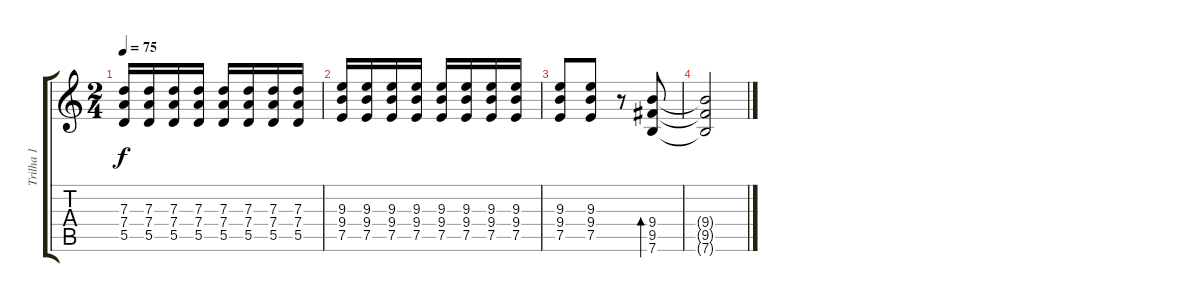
\track ("Trilha 1" "Trilha 1") {instrument distortionguitar}
\staff {score tabs}
\tuning (E4 B3 G3 D3 A2 E2) {hide}
\ts (2 4)
\tempo 75
\clef g2
\ks c
(7.3 7.4 5.5).16{dy f} (7.3 7.4 5.5).16 (7.3 7.4 5.5).16 (7.3 7.4 5.5).16 (7.3 7.4 5.5).16 (7.3 7.4 5.5).16 (7.3 7.4 5.5).16 (7.3 7.4 5.5).16 |
(9.3 9.4 7.5).16 (9.3 9.4 7.5).16 (9.3 9.4 7.5).16 (9.3 9.4 7.5).16 (9.3 9.4 7.5).16 (9.3 9.4 7.5).16 (9.3 9.4 7.5).16 (9.3 9.4 7.5).16 |
(9.3 9.4 7.5).8 (9.3 9.4 7.5).8 r.8 (9.4 9.5 7.6).8{bd 480} |
(9.4{t} 9.5{t} 7.6{t}).2
